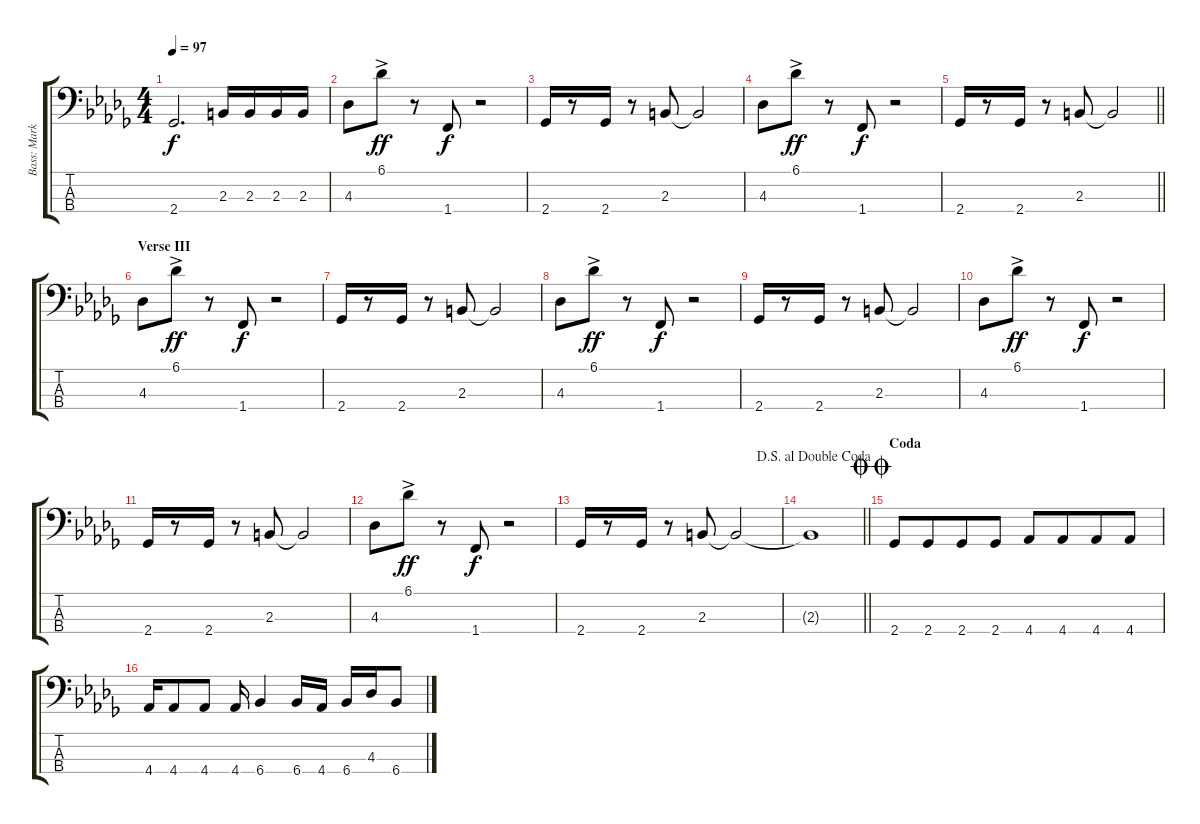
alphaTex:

\track ("Bass: Mark" "Bass: Mark") {instrument electricbassfinger}
\staff {score tabs}
\tuning (G2 D2 A1 E1) {hide}
\ts (4 4)
\tempo 97
\clef f4
\ks db
2.4{t}.2{d dy f} 2.3.16 2.3.16 2.3.16 2.3.16 |
4.3.8 6.1{ac}.8{dy ff} r.8 1.4.8{dy f} r.2 |
2.4.16 r.8 2.4.16 r.8 2.3.8 2.3{t}.2 |
4.3.8 6.1{ac}.8{dy ff} r.8 1.4.8{dy f} r.2 |
\barLineRight lightlight
2.4.16 r.8 2.4.16 r.8 2.3.8 2.3{t}.2 |
\section ("" "Verse III")
4.3.8 6.1{ac}.8{dy ff} r.8 1.4.8{dy f} r.2 |
2.4.16 r.8 2.4.16 r.8 2.3.8 2.3{t}.2 |
4.3.8 6.1{ac}.8{dy ff} r.8 1.4.8{dy f} r.2 |
2.4.16 r.8 2.4.16 r.8 2.3.8 2.3{t}.2 |
4.3.8 6.1{ac}.8{dy ff} r.8 1.4.8{dy f} r.2 |
2.4.16 r.8 2.4.16 r.8 2.3.8 2.3{t}.2 |
4.3.8 6.1{ac}.8{dy ff} r.8 1.4.8{dy f} r.2 |
2.4.16 r.8 2.4.16 r.8 2.3.8 2.3{t}.2 |
\jump dalsegnoaldoublecoda
\barLineRight lightlight
2.3{t}.1 |
\section ("" "Coda")
\jump doublecoda
2.4.8 2.4.8{beam merge} 2.4.8 2.4.8{beam split} 4.4.8 4.4.8{beam merge} 4.4.8 4.4.8 |
4.4.16 4.4.8 4.4.8 4.4.16 6.4.4 6.4.16 4.4.16 6.4.16 4.3.16 6.4.8
